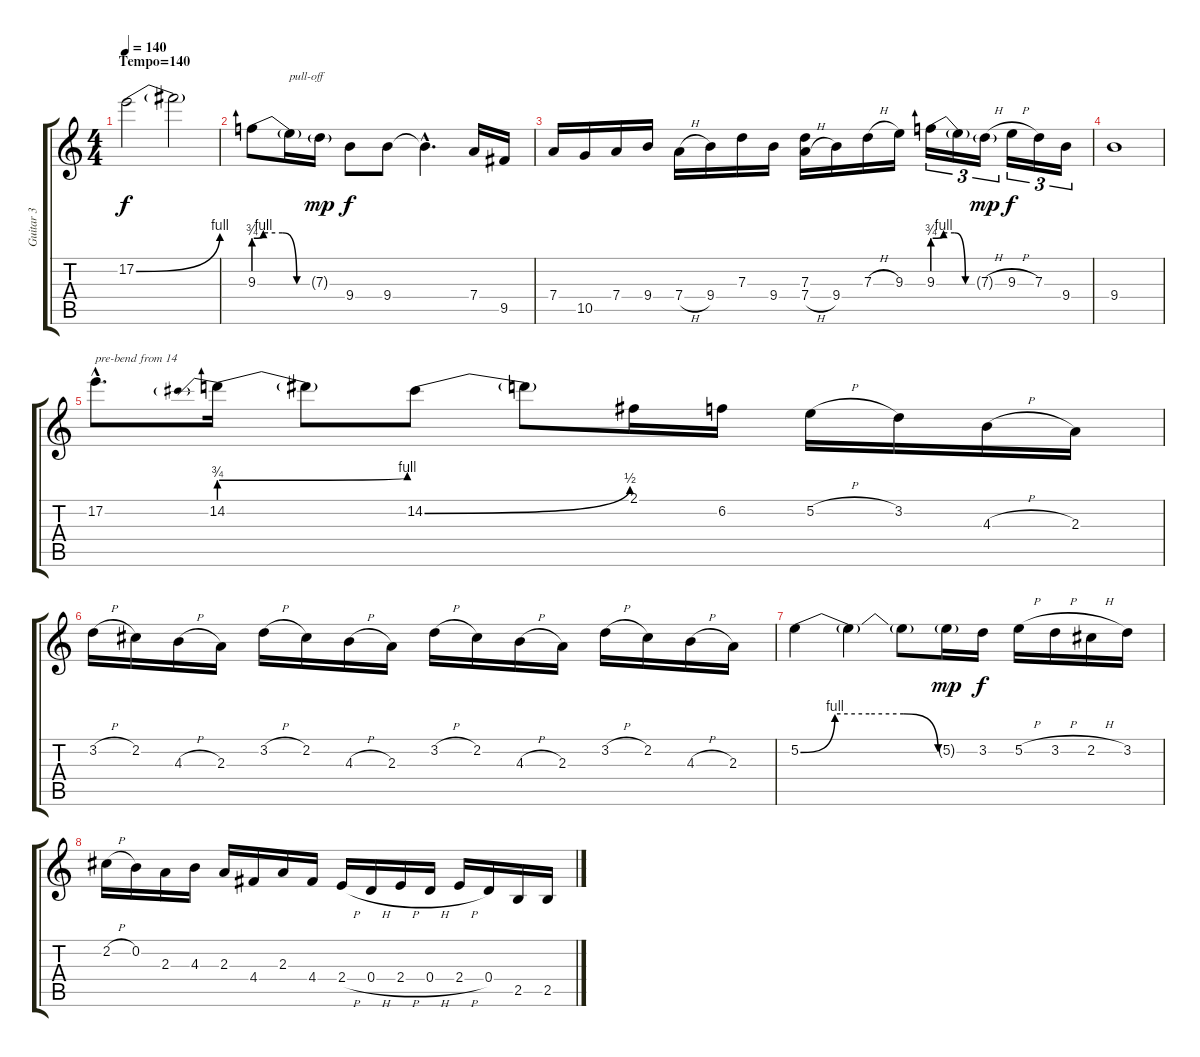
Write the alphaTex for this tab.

\track ("Guitar 3" "Guitar 3") {instrument acousticguitarnylon}
\staff {score tabs}
\tuning (E4 B3 G3 D3 A2 E2) {hide}
\ts (4 4)
\section ("" "Tempo=140")
\tempo 140
\clef g2
\ks c
17.2{be (bend 0 0 60 4)}.2{dy f} 17.2{t}.2 |
9.3{be (custom 0 3 10 4 30 4 45 0 60 0)}.8 9.3{t}.16{txt "pull-off"} 7.3{g}.16{dy mp} 9.4.8{dy f} 9.4.8 9.4{hac t}.4{d} 7.4.16 9.5.16 |
7.4.16 10.5.16 7.4.16 9.4.16 7.4{h}.16 9.4.16 7.3.16 9.4.16 (7.3 7.4{h}).16 9.4.16 7.3{h}.16 9.3.16 9.3{be (custom 0 3 15 4 30 4 45 0 60 0)}.16{tu (3 2)} 9.3{t}.16{tu (3 2)} 7.3{h g}.16{tu (3 2) dy mp} 9.3{h}.16{tu (3 2) dy f} 7.3.16{tu (3 2)} 9.4.16{tu (3 2)} |
9.4.1 |
17.2{hac}.8{d txt "pre-bend from 14"} 14.2{be (prebendbend 0 3 60 4)}.16 14.2{t}.8 14.2{be (bend 0 0 60 2)}.8 14.2{t}.8 2.1.16 6.2.16 5.2{h}.16 3.2.16 4.3{h}.16 2.3.16 |
3.2{h}.16 2.2.16 4.3{h}.16 2.3.16 3.2{h}.16 2.2.16 4.3{h}.16 2.3.16 3.2{h}.16 2.2.16 4.3{h}.16 2.3.16 3.2{h}.16 2.2.16 4.3{h}.16 2.3.16 |
5.2{be (custom 0 0 15 4 30 4 45 4 60 0)}.4 5.2{t}.4 5.2{t}.8 5.2{g}.16{dy mp} 3.2.16{dy f} 5.2{h}.16 3.2{h}.16 2.2{h}.16 3.2.16 |
2.2{h}.16 0.2.16 2.3.16 4.3.16 2.3.16 4.4.16 2.3.16 4.4.16 2.4{h}.16 0.4{h}.16 2.4{h}.16 0.4{h}.16 2.4{h}.16 0.4.16 2.5.16 2.5.16
